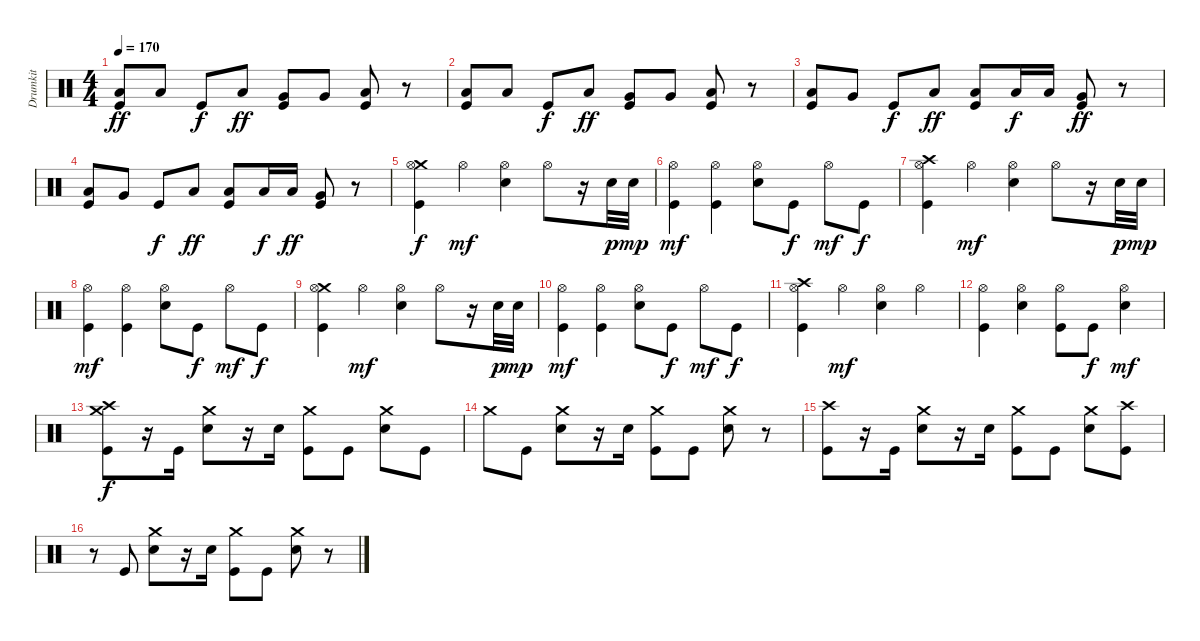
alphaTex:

\track ("Drumkit" "Drumkit") {instrument percussion}
\staff {score}
\articulation defaults
\ts (4 4)
\tempo 170
\clef neutral
\ks c
("Low Floor Tom (hit)" "Kick (hit)").8{dy ff} "Low Floor Tom (hit)".8 "Kick (hit)".8{dy f} "Low Tom (hit)".8{dy ff} ("Very Low Tom (hit)" "Kick (hit)").8 "Very Low Tom (hit)".8 ("Low Floor Tom (hit)" "Kick (hit)").8 r.8 |
("Low Floor Tom (hit)" "Kick (hit)").8 "Low Floor Tom (hit)".8 "Kick (hit)".8{dy f} "Low Tom (hit)".8{dy ff} ("Very Low Tom (hit)" "Kick (hit)").8 "Very Low Tom (hit)".8 ("Low Floor Tom (hit)" "Kick (hit)").8 r.8 |
("Low Floor Tom (hit)" "Kick (hit)").8 "Very Low Tom (hit)".8 "Kick (hit)".8{dy f} "Low Tom (hit)".8{dy ff} ("Low Floor Tom (hit)" "Kick (hit)").8 "Low Floor Tom (hit)".16{dy f} "Low Floor Tom (hit)".16 ("Very Low Tom (hit)" "Kick (hit)").8{dy ff} r.8 |
("Low Floor Tom (hit)" "Kick (hit)").8 "Very Low Tom (hit)".8 "Kick (hit)".8{dy f} "Low Tom (hit)".8{dy ff} ("Low Floor Tom (hit)" "Kick (hit)").8 "Low Floor Tom (hit)".16{dy f} "Low Floor Tom (hit)".16{dy ff} ("Very Low Tom (hit)" "Kick (hit)").8 r.8 |
("Crash medium (hit)" "Hi-Hat (open)" "Kick (hit)").4{dy f} "Hi-Hat (open)".4{dy mf} ("Hi-Hat (open)" "Snare (hit) 2").4 "Hi-Hat (open)".8 r.16 "Snare (hit) 2".32{dy p} "Snare (hit) 2".32{dy mp} |
("Hi-Hat (open)" "Kick (hit)").4{dy mf} ("Hi-Hat (open)" "Kick (hit)").4 ("Hi-Hat (open)" "Snare (hit) 2").8 "Kick (hit)".8{dy f} "Hi-Hat (open)".8{dy mf} "Kick (hit)".8{dy f} |
("Crash high (hit)" "Hi-Hat (open)" "Kick (hit)").4 "Hi-Hat (open)".4{dy mf} ("Hi-Hat (open)" "Snare (hit) 2").4 "Hi-Hat (open)".8 r.16 "Snare (hit) 2".32{dy p} "Snare (hit) 2".32{dy mp} |
("Hi-Hat (open)" "Kick (hit)").4{dy mf} ("Hi-Hat (open)" "Kick (hit)").4 ("Hi-Hat (open)" "Snare (hit) 2").8 "Kick (hit)".8{dy f} "Hi-Hat (open)".8{dy mf} "Kick (hit)".8{dy f} |
("Crash medium (hit)" "Hi-Hat (open)" "Kick (hit)").4 "Hi-Hat (open)".4{dy mf} ("Hi-Hat (open)" "Snare (hit) 2").4 "Hi-Hat (open)".8 r.16 "Snare (hit) 2".32{dy p} "Snare (hit) 2".32{dy mp} |
("Hi-Hat (open)" "Kick (hit)").4{dy mf} ("Hi-Hat (open)" "Kick (hit)").4 ("Hi-Hat (open)" "Snare (hit) 2").8 "Kick (hit)".8{dy f} "Hi-Hat (open)".8{dy mf} "Kick (hit)".8{dy f} |
("Crash high (hit)" "Hi-Hat (open)" "Kick (hit)").4 "Hi-Hat (open)".4{dy mf} ("Hi-Hat (open)" "Snare (hit) 2").4 "Hi-Hat (open)".4 |
("Hi-Hat (open)" "Kick (hit)").4 ("Hi-Hat (open)" "Snare (hit) 2").4 ("Hi-Hat (open)" "Kick (hit)").8 "Kick (hit)".8{dy f} ("Hi-Hat (open)" "Snare (hit) 2").4{dy mf} |
("Crash high (hit)" "Crash medium (hit)" "Kick (hit)").8{dy f} r.16 "Kick (hit)".16 ("Crash medium (hit)" "Snare (hit) 2").8 r.16 "Snare (hit) 2".16 ("Crash medium (hit)" "Kick (hit)").8 "Kick (hit)".8 ("Crash medium (hit)" "Snare (hit) 2").8 "Kick (hit)".8 |
"Crash medium (hit)".8 "Kick (hit)".8 ("Crash medium (hit)" "Snare (hit) 2").8 r.16 "Snare (hit) 2".16 ("Crash medium (hit)" "Kick (hit)").8 "Kick (hit)".8 ("Crash medium (hit)" "Snare (hit) 2").8 r.8 |
("Crash high (hit)" "Kick (hit)").8 r.16 "Kick (hit)".16 ("Crash medium (hit)" "Snare (hit) 2").8 r.16 "Snare (hit) 2".16 ("Crash medium (hit)" "Kick (hit)").8 "Kick (hit)".8 ("Crash medium (hit)" "Snare (hit) 2").8 ("Crash high (hit)" "Kick (hit)").8 |
r.8 "Kick (hit)".8 ("Crash medium (hit)" "Snare (hit) 2").8 r.16 "Snare (hit) 2".16 ("Crash medium (hit)" "Kick (hit)").8 "Kick (hit)".8 ("Crash medium (hit)" "Snare (hit) 2").8 r.8
